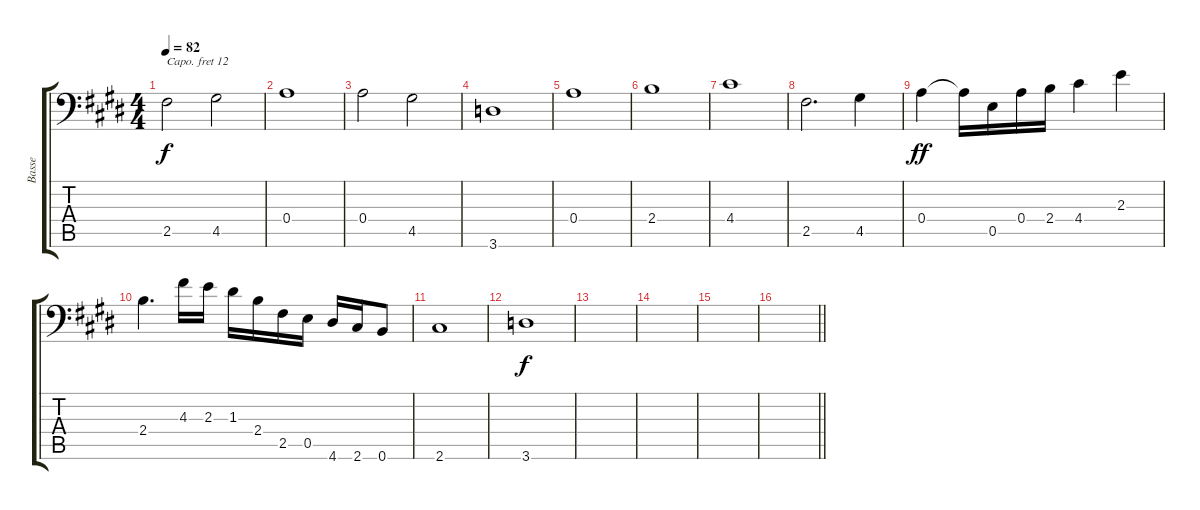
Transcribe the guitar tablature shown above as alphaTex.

\track ("Basse" "Basse") {instrument electricbassfinger}
\staff {score tabs}
\capo 12
\tuning (C3 G2 D2 A1 E1 B0) {hide}
\ts (4 4)
\tempo 82
\clef f4
\ks e
2.5.2{dy f} 4.5.2 |
0.4.1 |
0.4.2 4.5.2 |
3.6.1 |
0.4.1 |
2.4.1 |
4.4.1 |
2.5.2{d} 4.5.4 |
0.4.4{dy ff} 0.4{t}.16 0.5.16 0.4.16 2.4.16 4.4.4 2.3.4 |
2.4.4{d} 4.3.16 2.3.16 1.3.16 2.4.16 2.5.16 0.5.16 4.6.16 2.6.16 0.6.8 |
2.6.1 |
3.6.1{dy f} |
|
|
|
\barLineRight lightlight
